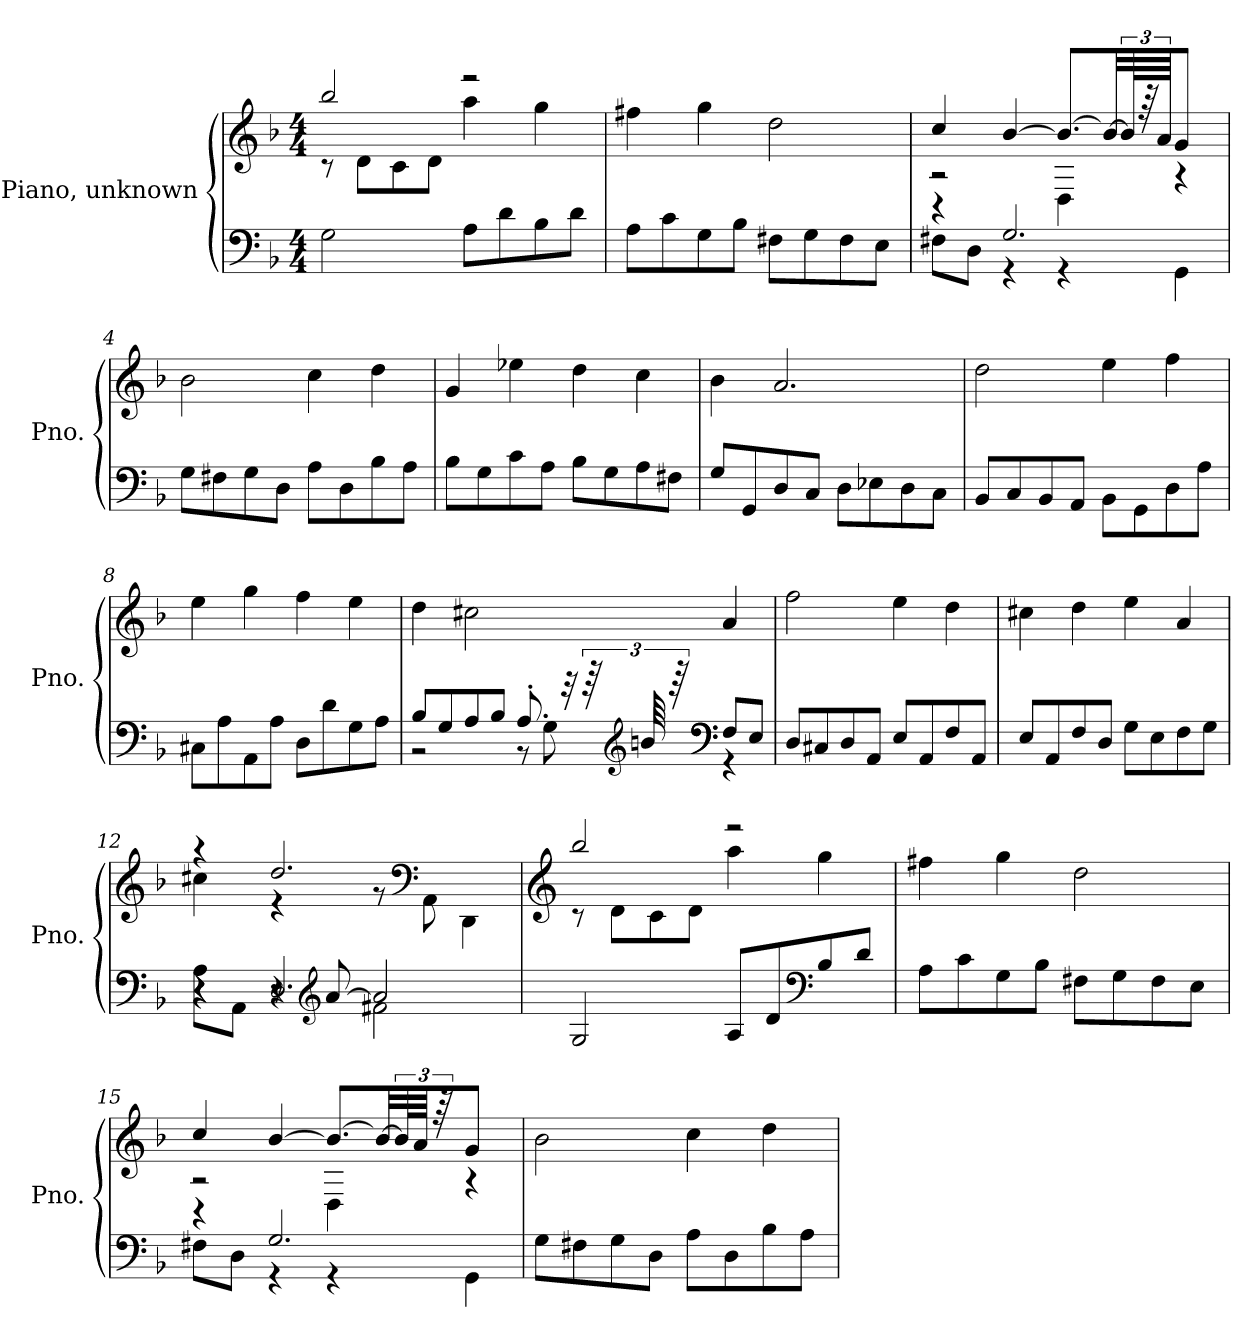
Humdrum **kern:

**kern	**kern
*part1	*part1
*staff2	*staff1
*I"Piano, unknown	*
*I'Pno.	*
*clefF4	*clefG2
*k[b-]	*k[b-]
*M4/4	*M4/4
*MM120	*MM120
=1	=1
*	*^
2G\	2bb-/	8r
.	.	8d\L
.	.	8c\
.	.	8d\J
8A\L	2r	4aa\
8d\	.	.
8B-\	.	4gg\
8d\J	.	.
*	*v	*v
=2	=2
8A\L	4ff#X\
8c\	.
8G\	4gg\
8B-\J	.
8F#X\L	2dd\
8G\	.
8F#\	.
8E\J	.
=3	=3
*^	*^
4r	8F#X\L	4cc/	2r
.	8D\J	.	.
2.G/	4r	[4b-/	.
.	4r	8.b-/L_	4D\
.	.	32b-/LL_	.
.	.	96b-/JJJk]	.
.	.	96r	.
.	.	96a/	.
.	4GG\	4g/	4r
*v	*v	*	*
*	*v	*v
=4	=4
8G\L	2b-\
8F#X\	.
8G\	.
8D\J	.
8A\L	4cc\
8D\	.
8B-\	4dd\
8A\J	.
!!LO:LB:g=z
=5	=5
8B-\L	4g/
8G\	.
8c\	4ee-X\
8A\J	.
8B-\L	4dd\
8G\	.
8A\	4cc\
8F#X\J	.
=6	=6
8G/L	4b-\
8GG/	.
8D/	2.a/
8C/J	.
8D\L	.
8E-X\	.
8D\	.
8C\J	.
=7	=7
8BB-/L	2dd\
8C/	.
8BB-/	.
8AA/J	.
8BB-\L	4ee\
8GG\	.
8D\	4ff\
8A\J	.
=8	=8
8C#X\L	4ee\
8A\	.
8AA\	4gg\
8A\J	.
8D\L	4ff\
8d\	.
8G\	4ee\
8A\J	.
!!LO:LB:g=z
=9	=9
*^	*
8B-/L	2r	4dd\
8G/	.	.
8A/	.	2cc#X\
8B-/J	.	.
8.A'/	8r	.
.	8G\	.
32r	.	.
96r	.	.
*clefG2	*	*
96bn/	.	.
96r	.	.
*clefF4	*	*
8F/L	4r	4a/
8E/J	.	.
*v	*v	*
=10	=10
8D/L	2ff\
8C#X/	.
8D/	.
8AA/J	.
8E/L	4ee\
8AA/	.
8F/	4dd\
8AA/J	.
=11	=11
8E/L	4cc#X\
8AA/	.
8F/	4dd\
8D/J	.
8G\L	4ee\
8E\	.
8F\	4a/
8G\J	.
!!LO:LB:g=z
=12	=12
*^	*^
*	*^	*	*
4r	8A\L	4r	4r	4cc#X\
.	8AA\J	.	.	.
8r	4r	2.D/	2.dd/	4r
*clefG2	*	*	*	*
[8a/	.	.	.	.
2a/]	2f#X\	.	.	8r
*	*	*	*clefF4	*
.	.	.	.	8AA\
.	.	.	.	4DD\
*v	*v	*v	*	*
=13	=13	=13
*	*clefG2	*
2G/	2bb-/	8r
.	.	8d\L
.	.	8c\
.	.	8d\J
8A/L	2r	4aa\
8d/	.	.
*clefF4	*	*
8B-/	.	4gg\
8d/J	.	.
*	*v	*v
=14	=14
8A\L	4ff#X\
8c\	.
8G\	4gg\
8B-\J	.
8F#X\L	2dd\
8G\	.
8F#\	.
8E\J	.
!!LO:LB:g=z
=15	=15
*^	*^
4r	8F#X\L	4cc/	2r
.	8D\J	.	.
2.G/	4r	[4b-/	.
.	4r	8.b-/L_	4D\
.	.	32b-/LL_	.
.	.	96b-/L]	.
.	.	96a/JJJJ	.
.	.	96r	.
.	4GG\	4g/	4r
*v	*v	*	*
*	*v	*v
=16	=16
8G\L	2b-\
8F#X\	.
8G\	.
8D\J	.
8A\L	4cc\
8D\	.
8B-\	4dd\
8A\J	.
=	=
*-	*-
